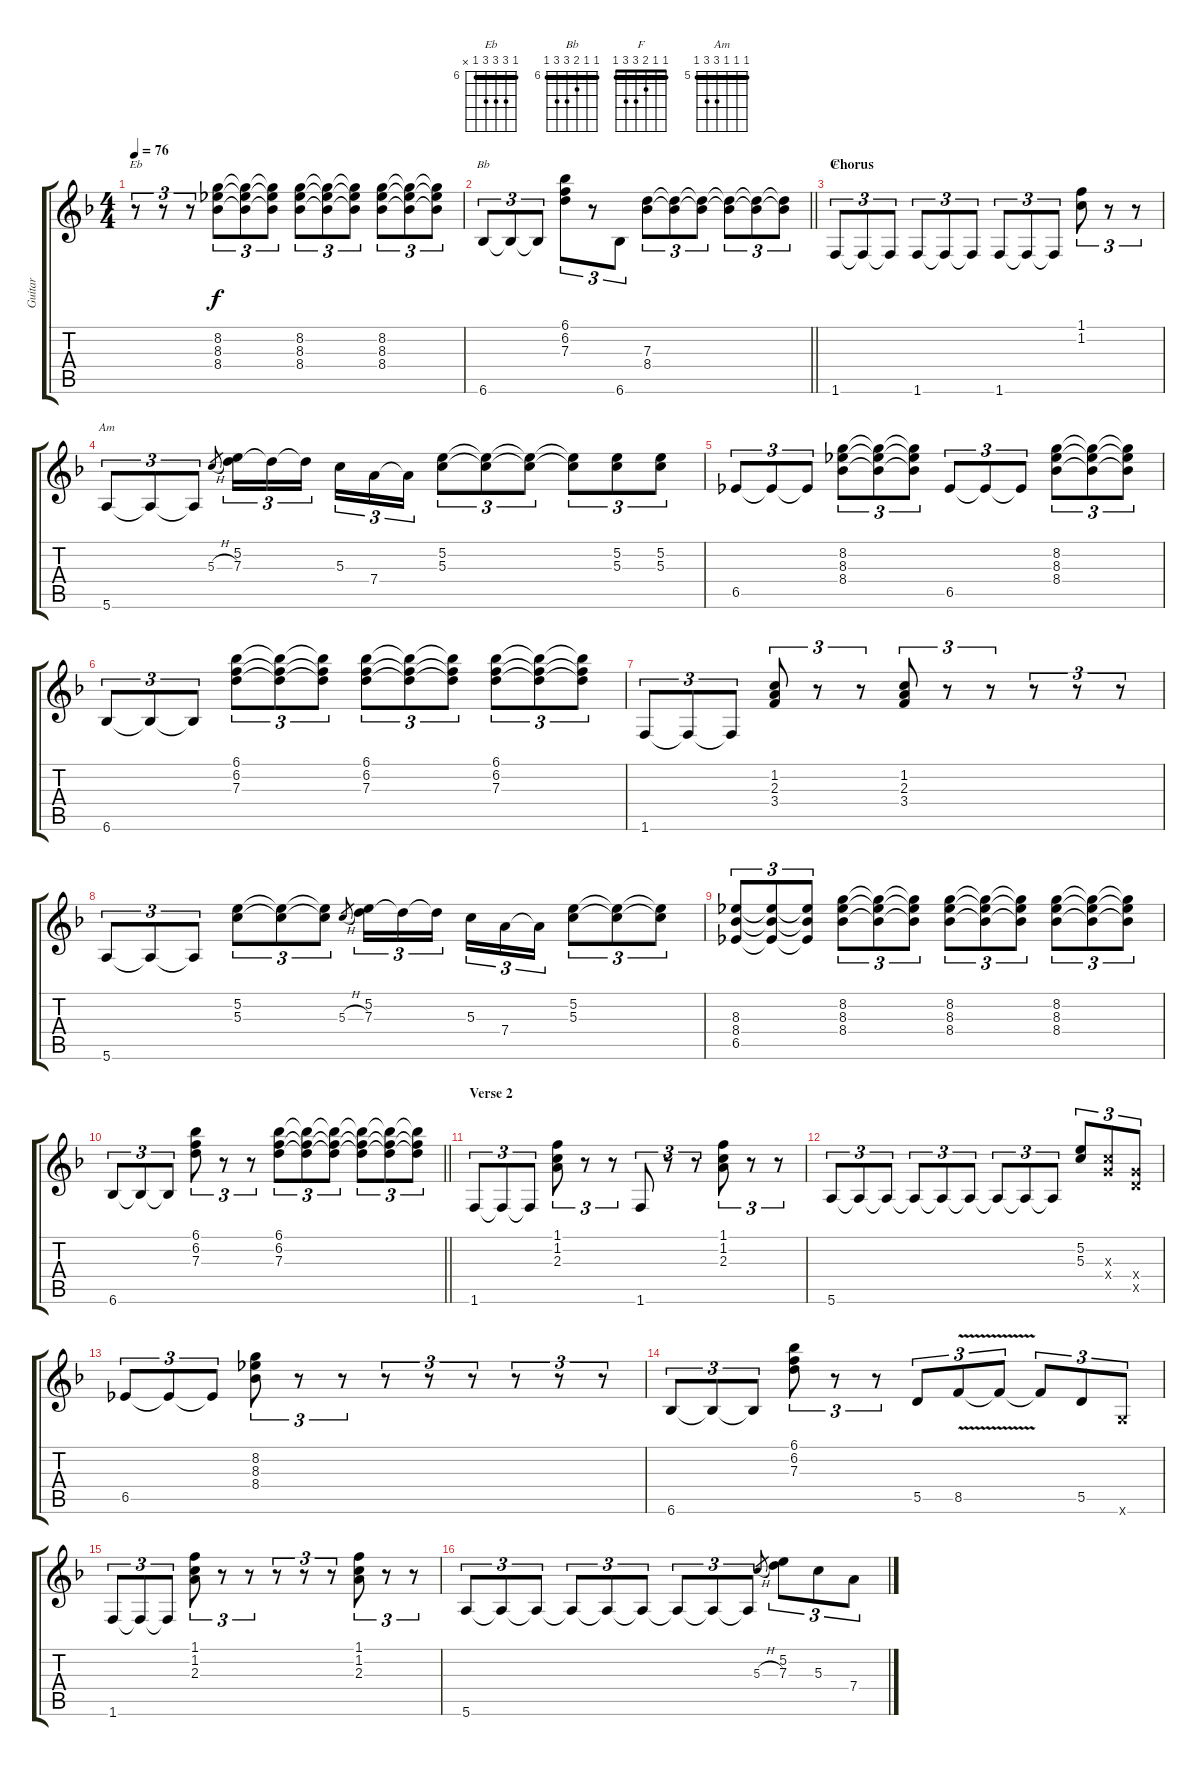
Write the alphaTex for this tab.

\track ("Guitar" "Guitar") {instrument electricguitarclean}
\staff {score tabs}
\tuning (E4 B3 G3 D3 A2 E2) {hide}
\chord ("Eb" 6 8 8 8 6 x) {firstfret 6 barre 6}
\chord ("Bb" 6 6 7 8 8 6) {firstfret 6 barre 6}
\chord ("F" 1 1 2 3 3 1) {barre 1}
\chord ("Am" 5 5 5 7 7 5) {firstfret 5 barre 5}
\ts (4 4)
\tempo 76
\clef g2
\ks f
r.8{tu (3 2) ch "Eb" dy f} r.8{tu (3 2)} r.8{tu (3 2)} (8.2 8.3 8.4).8{tu (3 2)} (8.2{t} 8.3{t} 8.4{t}).8{tu (3 2)} (8.2{t} 8.3{t} 8.4{t}).8{tu (3 2)} (8.2 8.3 8.4).8{tu (3 2)} (8.2{t} 8.3{t} 8.4{t}).8{tu (3 2)} (8.2{t} 8.3{t} 8.4{t}).8{tu (3 2)} (8.2 8.3 8.4).8{tu (3 2)} (8.2{t} 8.3{t} 8.4{t}).8{tu (3 2)} (8.2{t} 8.3{t} 8.4{t}).8{tu (3 2)} |
\barLineRight lightlight
6.6.8{tu (3 2) ch "Bb"} 6.6{t}.8{tu (3 2)} 6.6{t}.8{tu (3 2)} (6.1 6.2 7.3).8{tu (3 2)} r.8{tu (3 2)} 6.6.8{tu (3 2)} (7.3 8.4).8{tu (3 2)} (7.3{t} 8.4{t}).8{tu (3 2)} (7.3{t} 8.4{t}).8{tu (3 2)} (7.3{t} 8.4{t}).8{tu (3 2)} (7.3{t} 8.4{t}).8{tu (3 2)} (7.3{t} 8.4{t}).8{tu (3 2)} |
\section ("" "Chorus")
1.6.8{tu (3 2) ch "F"} 1.6{t}.8{tu (3 2)} 1.6{t}.8{tu (3 2)} 1.6.8{tu (3 2)} 1.6{t}.8{tu (3 2)} 1.6{t}.8{tu (3 2)} 1.6.8{tu (3 2)} 1.6{t}.8{tu (3 2)} 1.6{t}.8{tu (3 2)} (1.1 1.2).8{tu (3 2)} r.8{tu (3 2)} r.8{tu (3 2)} |
5.6.8{tu (3 2) ch "Am"} 5.6{t}.8{tu (3 2)} 5.6{t}.8{tu (3 2)} 5.3{h}.8{gr} (5.2 7.3).16{tu (3 2)} 7.3{t}.16{tu (3 2)} 7.3{t}.16{tu (3 2) beam splitsecondary} 5.3.16{tu (3 2)} 7.4.16{tu (3 2)} 7.4{t}.16{tu (3 2)} (5.2 5.3).8{tu (3 2)} (5.2{t} 5.3{t}).8{tu (3 2)} (5.2{t} 5.3{t}).8{tu (3 2)} (5.2{t} 5.3{t}).8{tu (3 2)} (5.2 5.3).8{tu (3 2)} (5.2 5.3).8{tu (3 2)} |
6.5.8{tu (3 2)} 6.5{t}.8{tu (3 2)} 6.5{t}.8{tu (3 2)} (8.2 8.3 8.4).8{tu (3 2)} (8.2{t} 8.3{t} 8.4{t}).8{tu (3 2)} (8.2{t} 8.3{t} 8.4{t}).8{tu (3 2)} 6.5.8{tu (3 2)} 6.5{t}.8{tu (3 2)} 6.5{t}.8{tu (3 2)} (8.2 8.3 8.4).8{tu (3 2)} (8.2{t} 8.3{t} 8.4{t}).8{tu (3 2)} (8.2{t} 8.3{t} 8.4{t}).8{tu (3 2)} |
6.6.8{tu (3 2)} 6.6{t}.8{tu (3 2)} 6.6{t}.8{tu (3 2)} (6.1 6.2 7.3).8{tu (3 2)} (6.1{t} 6.2{t} 7.3{t}).8{tu (3 2)} (6.1{t} 6.2{t} 7.3{t}).8{tu (3 2)} (6.1 6.2 7.3).8{tu (3 2)} (6.1{t} 6.2{t} 7.3{t}).8{tu (3 2)} (6.1{t} 6.2{t} 7.3{t}).8{tu (3 2)} (6.1 6.2 7.3).8{tu (3 2)} (6.1{t} 6.2{t} 7.3{t}).8{tu (3 2)} (6.1{t} 6.2{t} 7.3{t}).8{tu (3 2)} |
1.6.8{tu (3 2)} 1.6{t}.8{tu (3 2)} 1.6{t}.8{tu (3 2)} (1.2 2.3 3.4).8{tu (3 2)} r.8{tu (3 2)} r.8{tu (3 2)} (1.2 2.3 3.4).8{tu (3 2)} r.8{tu (3 2)} r.8{tu (3 2)} r.8{tu (3 2)} r.8{tu (3 2)} r.8{tu (3 2)} |
5.6.8{tu (3 2)} 5.6{t}.8{tu (3 2)} 5.6{t}.8{tu (3 2)} (5.2 5.3).8{tu (3 2)} (5.2{t} 5.3{t}).8{tu (3 2)} (5.2{t} 5.3{t}).8{tu (3 2)} 5.3{h}.8{gr} (5.2 7.3).16{tu (3 2)} 7.3{t}.16{tu (3 2)} 7.3{t}.16{tu (3 2) beam splitsecondary} 5.3.16{tu (3 2)} 7.4.16{tu (3 2)} 7.4{t}.16{tu (3 2)} (5.2 5.3).8{tu (3 2)} (5.2{t} 5.3{t}).8{tu (3 2)} (5.2{t} 5.3{t}).8{tu (3 2)} |
(8.3 8.4 6.5).8{tu (3 2)} (8.3{t} 8.4{t} 6.5{t}).8{tu (3 2)} (8.3{t} 8.4{t} 6.5{t}).8{tu (3 2)} (8.2 8.3 8.4).8{tu (3 2)} (8.2{t} 8.3{t} 8.4{t}).8{tu (3 2)} (8.2{t} 8.3{t} 8.4{t}).8{tu (3 2)} (8.2 8.3 8.4).8{tu (3 2)} (8.2{t} 8.3{t} 8.4{t}).8{tu (3 2)} (8.2{t} 8.3{t} 8.4{t}).8{tu (3 2)} (8.2 8.3 8.4).8{tu (3 2)} (8.2{t} 8.3{t} 8.4{t}).8{tu (3 2)} (8.2{t} 8.3{t} 8.4{t}).8{tu (3 2)} |
\barLineRight lightlight
6.6.8{tu (3 2)} 6.6{t}.8{tu (3 2)} 6.6{t}.8{tu (3 2)} (6.1 6.2 7.3).8{tu (3 2)} r.8{tu (3 2)} r.8{tu (3 2)} (6.1 6.2 7.3).8{tu (3 2)} (6.1{t} 6.2{t} 7.3{t}).8{tu (3 2)} (6.1{t} 6.2{t} 7.3{t}).8{tu (3 2)} (6.1{t} 6.2{t} 7.3{t}).8{tu (3 2)} (6.1{t} 6.2{t} 7.3{t}).8{tu (3 2)} (6.1{t} 6.2{t} 7.3{t}).8{tu (3 2)} |
\section ("" "Verse 2")
1.6.8{tu (3 2)} 1.6{t}.8{tu (3 2)} 1.6{t}.8{tu (3 2)} (1.1 1.2 2.3).8{tu (3 2)} r.8{tu (3 2)} r.8{tu (3 2)} 1.6.8{tu (3 2)} r.8{tu (3 2)} r.8{tu (3 2)} (1.1 1.2 2.3).8{tu (3 2)} r.8{tu (3 2)} r.8{tu (3 2)} |
5.6.8{tu (3 2)} 5.6{t}.8{tu (3 2)} 5.6{t}.8{tu (3 2)} 5.6{t}.8{tu (3 2)} 5.6{t}.8{tu (3 2)} 5.6{t}.8{tu (3 2)} 5.6{t}.8{tu (3 2)} 5.6{t}.8{tu (3 2)} 5.6{t}.8{tu (3 2)} (5.2 5.3).8{tu (3 2)} (5.3{x} 5.4{x}).8{tu (3 2)} (5.4{x} 5.5{x}).8{tu (3 2)} |
6.5.8{tu (3 2)} 6.5{t}.8{tu (3 2)} 6.5{t}.8{tu (3 2)} (8.2 8.3 8.4).8{tu (3 2)} r.8{tu (3 2)} r.8{tu (3 2)} r.8{tu (3 2)} r.8{tu (3 2)} r.8{tu (3 2)} r.8{tu (3 2)} r.8{tu (3 2)} r.8{tu (3 2)} |
6.6.8{tu (3 2)} 6.6{t}.8{tu (3 2)} 6.6{t}.8{tu (3 2)} (6.1 6.2 7.3).8{tu (3 2)} r.8{tu (3 2)} r.8{tu (3 2)} 5.5.8{tu (3 2)} 8.5{v}.8{tu (3 2)} 8.5{t}.8{tu (3 2)} 8.5{t}.8{tu (3 2)} 5.5.8{tu (3 2)} 3.6{x}.8{tu (3 2)} |
1.6.8{tu (3 2)} 1.6{t}.8{tu (3 2)} 1.6{t}.8{tu (3 2)} (1.1 1.2 2.3).8{tu (3 2)} r.8{tu (3 2)} r.8{tu (3 2)} r.8{tu (3 2)} r.8{tu (3 2)} r.8{tu (3 2)} (1.1 1.2 2.3).8{tu (3 2)} r.8{tu (3 2)} r.8{tu (3 2)} |
5.6.8{tu (3 2)} 5.6{t}.8{tu (3 2)} 5.6{t}.8{tu (3 2)} 5.6{t}.8{tu (3 2)} 5.6{t}.8{tu (3 2)} 5.6{t}.8{tu (3 2)} 5.6{t}.8{tu (3 2)} 5.6{t}.8{tu (3 2)} 5.6{t}.8{tu (3 2)} 5.3{h}.8{gr} (5.2 7.3).8{tu (3 2)} 5.3.8{tu (3 2)} 7.4.8{tu (3 2)}
